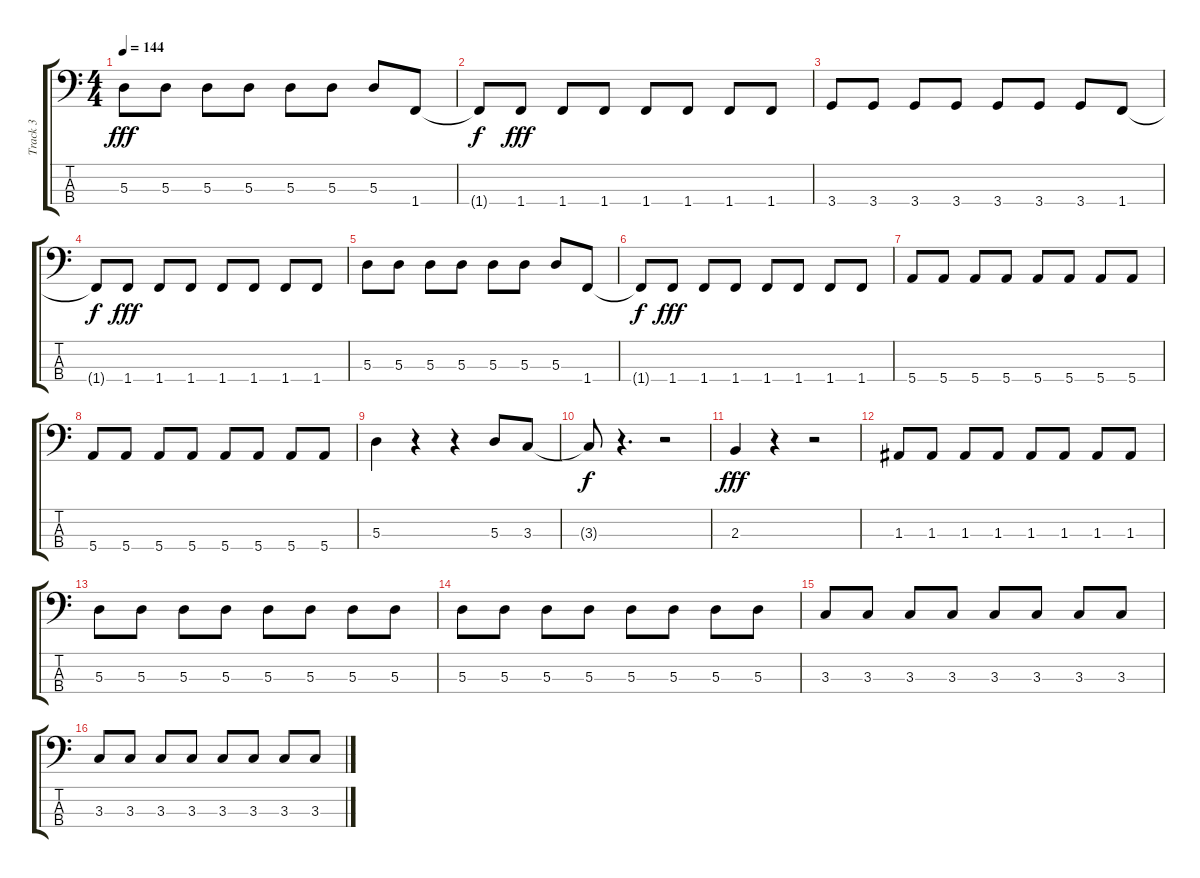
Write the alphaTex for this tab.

\track ("Track 3" "Track 3") {instrument electricbassfinger}
\staff {score tabs}
\tuning (G2 D2 A1 E1) {hide}
\ts (4 4)
\tempo 144
\clef f4
\ks c
5.3.8{dy fff} 5.3.8 5.3.8 5.3.8 5.3.8 5.3.8 5.3.8 1.4.8 |
1.4{t}.8{dy f} 1.4.8{dy fff} 1.4.8 1.4.8 1.4.8 1.4.8 1.4.8 1.4.8 |
3.4.8 3.4.8 3.4.8 3.4.8 3.4.8 3.4.8 3.4.8 1.4.8 |
1.4{t}.8{dy f} 1.4.8{dy fff} 1.4.8 1.4.8 1.4.8 1.4.8 1.4.8 1.4.8 |
5.3.8 5.3.8 5.3.8 5.3.8 5.3.8 5.3.8 5.3.8 1.4.8 |
1.4{t}.8{dy f} 1.4.8{dy fff} 1.4.8 1.4.8 1.4.8 1.4.8 1.4.8 1.4.8 |
5.4.8 5.4.8 5.4.8 5.4.8 5.4.8 5.4.8 5.4.8 5.4.8 |
5.4.8 5.4.8 5.4.8 5.4.8 5.4.8 5.4.8 5.4.8 5.4.8 |
5.3.4 r.4 r.4 5.3.8 3.3.8 |
3.3{t}.8{dy f} r.4{d} r.2 |
2.3.4{dy fff} r.4 r.2 |
1.3.8 1.3.8 1.3.8 1.3.8 1.3.8 1.3.8 1.3.8 1.3.8 |
5.3.8 5.3.8 5.3.8 5.3.8 5.3.8 5.3.8 5.3.8 5.3.8 |
5.3.8 5.3.8 5.3.8 5.3.8 5.3.8 5.3.8 5.3.8 5.3.8 |
3.3.8 3.3.8 3.3.8 3.3.8 3.3.8 3.3.8 3.3.8 3.3.8 |
3.3.8 3.3.8 3.3.8 3.3.8 3.3.8 3.3.8 3.3.8 3.3.8
